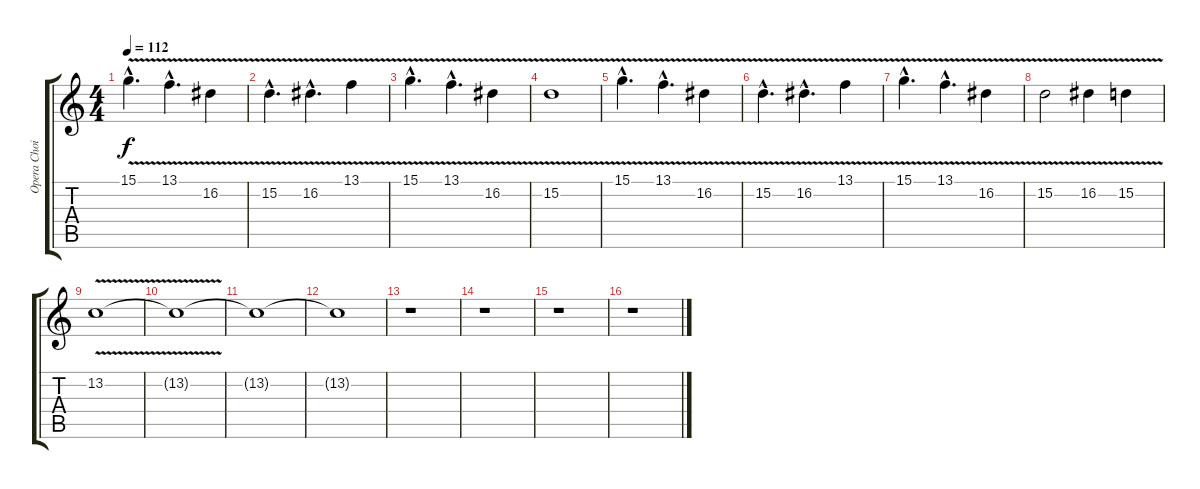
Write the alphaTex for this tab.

\track ("Opera Choir - Female Voice" "Opera Choi") {instrument sopranosax}
\staff {score tabs}
\tuning (E4 B3 G3 D3 A2 E2) {hide}
\ts (4 4)
\tempo 112
\clef g2
\ks c
15.1{v hac}.4{d dy f} 13.1{v hac}.4{d} 16.2{v}.4 |
15.2{v hac}.4{d} 16.2{v hac}.4{d} 13.1{v}.4 |
15.1{v hac}.4{d} 13.1{v hac}.4{d} 16.2{v}.4 |
15.2{v}.1 |
15.1{v hac}.4{d} 13.1{v hac}.4{d} 16.2{v}.4 |
15.2{v hac}.4{d} 16.2{v hac}.4{d} 13.1{v}.4 |
15.1{v hac}.4{d} 13.1{v hac}.4{d} 16.2{v}.4 |
15.2{v}.2 16.2{v}.4 15.2{v}.4 |
13.2{v}.1 |
13.2{t}.1 |
13.2{t}.1 |
13.2{t}.1 |
r.1 |
r.1 |
r.1 |
r.1
